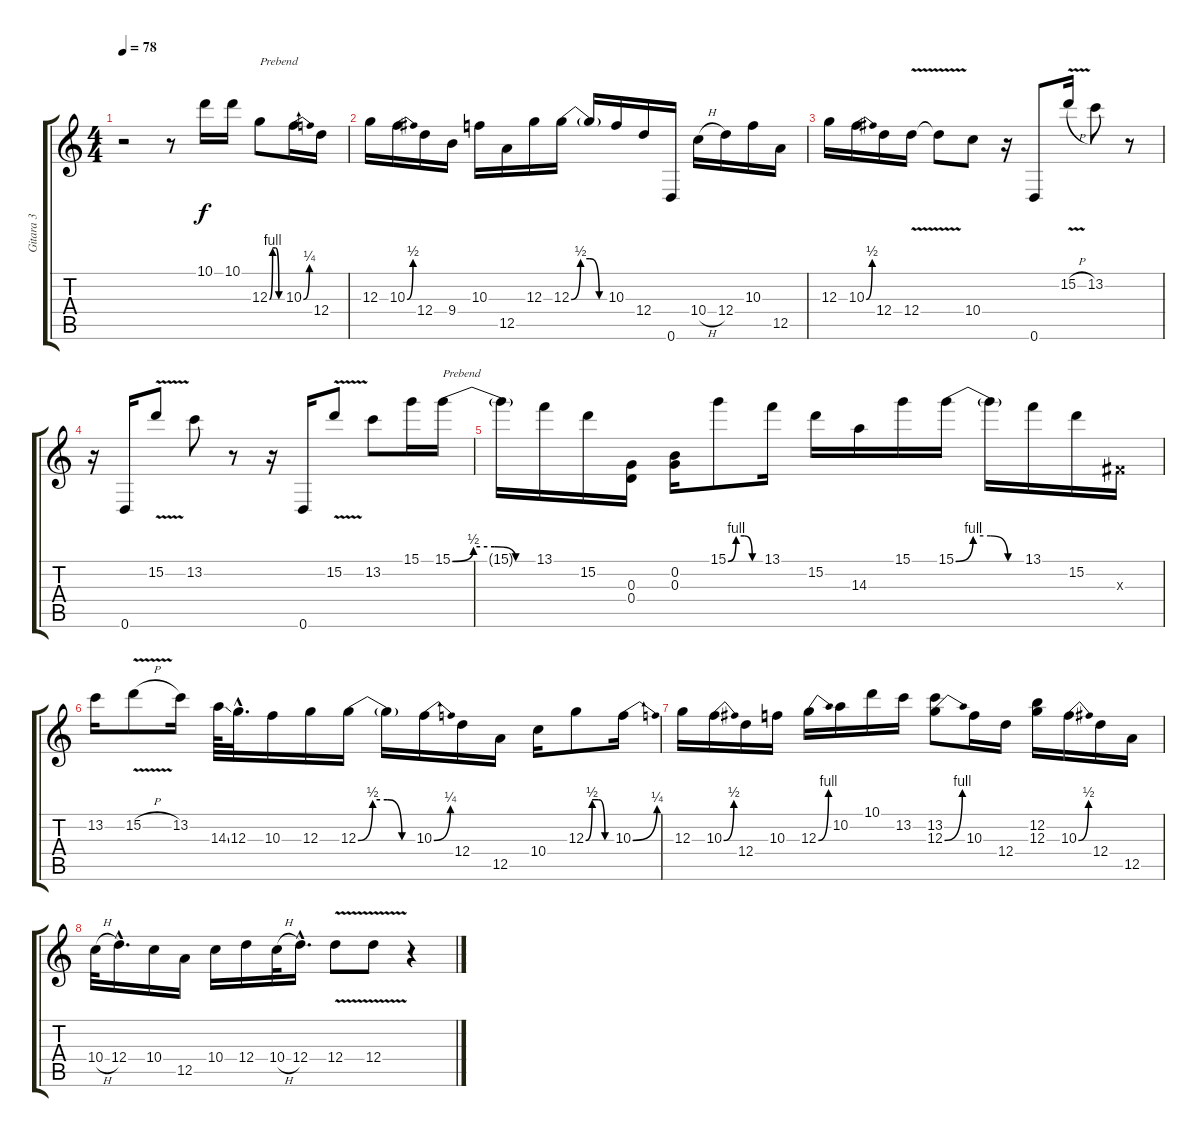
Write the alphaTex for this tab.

\track ("Gitara 3" "Gitara 3") {instrument overdrivenguitar}
\staff {score tabs}
\tuning (E4 B3 G3 D3 A2 D2) {hide}
\ts (4 4)
\tempo 78
\clef g2
\ks c
r.2{dy f} r.8 10.1.16 10.1.16 12.3{be (custom 0 0 15 4 30 4 45 0 60 0)}.8{txt "Prebend"} 10.3{be (bend 0 0 60 1)}.16 12.4.16 |
12.3.16 10.3{be (bend 0 0 60 2)}.16 12.4.16 9.4.16 10.3.16 12.5.16 12.3.16 12.3{be (custom 0 0 15 2 30 2 45 0 60 0)}.16 12.3{t}.16 10.3.16 12.4.16 0.6.16 10.4{h}.16 12.4.16 10.3.16 12.5.16 |
12.3.16 10.3{be (bend 0 0 60 2)}.16 12.4.16 12.4{v}.16 12.4{t}.8 10.4.8 r.16 0.6.8 15.2{v h}.16 13.2.8 r.8 |
r.16 0.6.16 15.2{v}.8 13.2.8 r.8 r.16 0.6.16 15.2{v}.8 13.2.8 15.1.16 15.1{be (custom 0 0 15 2 30 2 45 0 60 0)}.16{txt "Prebend"} |
15.1{t}.16 13.1.16 15.2.16 (0.3 0.4).16 (0.2 0.3).16 15.1{be (custom 0 0 15 4 30 4 45 0 60 0)}.8 13.1.16 15.2.16 14.3.16 15.1.16 15.1{be (custom 0 0 15 4 30 4 45 0 60 0)}.16 15.1{t}.16 13.1.16 15.2.16 -1.3{x}.16 |
13.2.16 15.2{v h}.8 13.2.16 14.3{ss}.64 12.3{hac}.32{d} 10.3.16 12.3.16 12.3{be (custom 0 0 15 2 30 2 45 0 60 0)}.16 12.3{t}.16 10.3{be (bend 0 0 60 1)}.16 12.4.16 12.5.16 10.4.16 12.3{be (custom 0 0 15 2 30 2 45 0 60 0)}.8 10.3{be (bend 0 0 60 1)}.16 |
12.3.16 10.3{be (bend 0 0 60 2)}.16 12.4.16 10.3.16 12.3{be (bend 0 0 60 4)}.16 10.2.16 10.1.16 13.2.16 (13.2 12.3{be (bend 0 0 60 4)}).8 10.3.16 12.4.16 (12.2 12.3).16 10.3{be (bend 0 0 60 2)}.16 12.4.16 12.5.16 |
10.4{h}.32 12.4{hac}.16{d} 10.4.16 12.5.16 10.4.16 12.4.16 10.4{h}.32 12.4{hac}.16{d} 12.4{v}.8 12.4{v}.8 r.4
